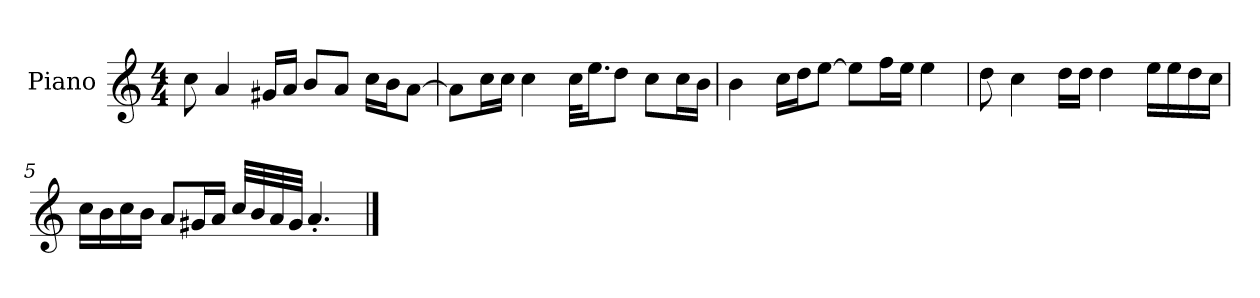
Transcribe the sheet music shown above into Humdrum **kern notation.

**kern
*part1
*staff1
*I"Piano
*I'P-no
*clefG2
*k[]
*M4/4
*MM90
=1
8cc\
4a/
16g#X/LL
16a/JJ
8b/L
8a/J
16cc\LL
16b\J
[8a\J
=2
8a\L]
16cc\L
16cc\JJ
4cc\
32cc\KLL
16.ee\J
8dd\J
8cc\L
16cc\L
16b\JJ
=3
4b\
16cc\LL
16dd\J
[8ee\J
8ee\L]
16ff\L
16ee\JJ
4ee\
=4
8dd\
4cc\
16dd\LL
16dd\JJ
4dd\
16ee\LL
16ee\
16dd\
16cc\JJ
!!LO:LB:g=z
=5
16cc\LL
16b\
16cc\
16b\JJ
8a/L
16g#X/L
16a/JJ
32cc/LLL
32b/
32a/
32g#/JJJ
4.a'/
==
*-
